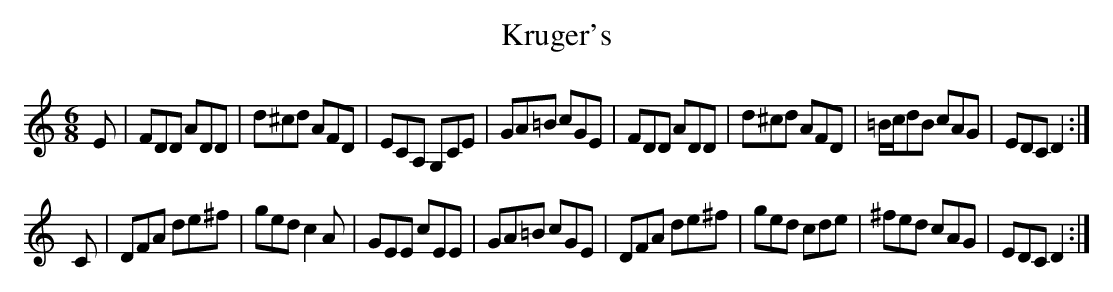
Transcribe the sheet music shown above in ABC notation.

X:1.3
T:Kruger's
M:6/8
K:Ddor
E|FDD ADD|d^cd AFD|ECA, G,CE|GA=B cGE|           FDD ADD|d^cd AFD|=B/c/dB cAG|EDC D2:|
C|DFA de^f|ged c2A|GEE cEE|GA=B cGE|             DFA de^f|ged cde|^fed cAG|EDC D2:|
